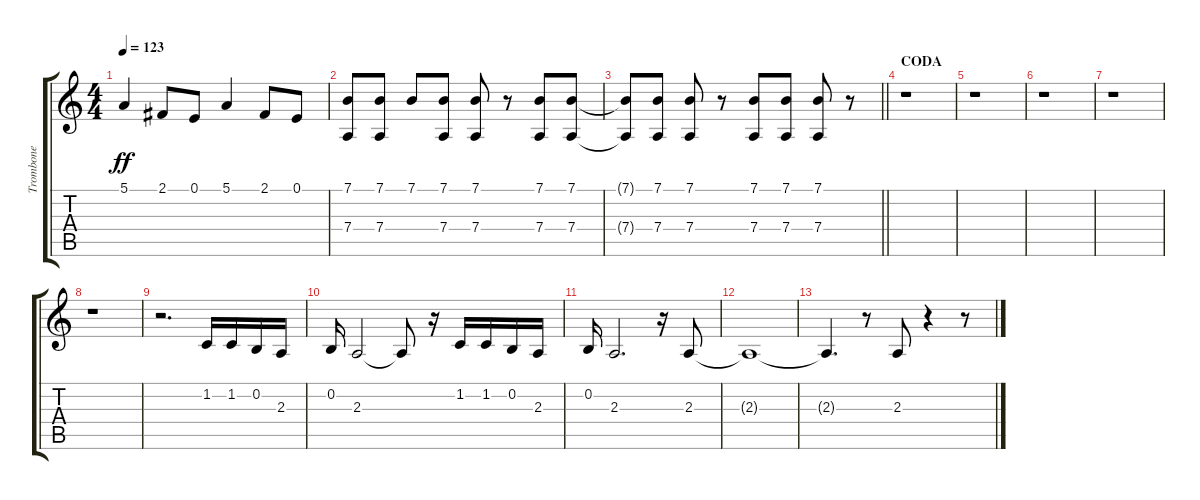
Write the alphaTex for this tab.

\track ("Trombone" "Trombone") {instrument trombone}
\staff {score tabs}
\tuning (E4 B3 G3 D3 A2 E2) {hide}
\ts (4 4)
\tempo 123
\clef g2
\ks c
5.1.4{dy ff} 2.1.8 0.1.8 5.1.4 2.1.8 0.1.8 |
(7.1 7.4).8 (7.1 7.4).8 7.1.8 (7.1 7.4).8 (7.1 7.4).8 r.8 (7.1 7.4).8 (7.1 7.4).8 |
\barLineRight lightlight
(7.1{t} 7.4{t}).8 (7.1 7.4).8 (7.1 7.4).8 r.8 (7.1 7.4).8 (7.1 7.4).8 (7.1 7.4).8 r.8 |
\section ("" "CODA")
r.1 |
r.1 |
r.1 |
r.1 |
r.1 |
r.2{d} 1.2.16 1.2.16 0.2.16 2.3.16 |
0.2.16 2.3.2 2.3{t}.8 r.16 1.2.16 1.2.16 0.2.16 2.3.16 |
0.2.16 2.3.2{d} r.16 2.3.8 |
2.3{t}.1 |
2.3{t}.4{d} r.8 2.3.8 r.4 r.8
